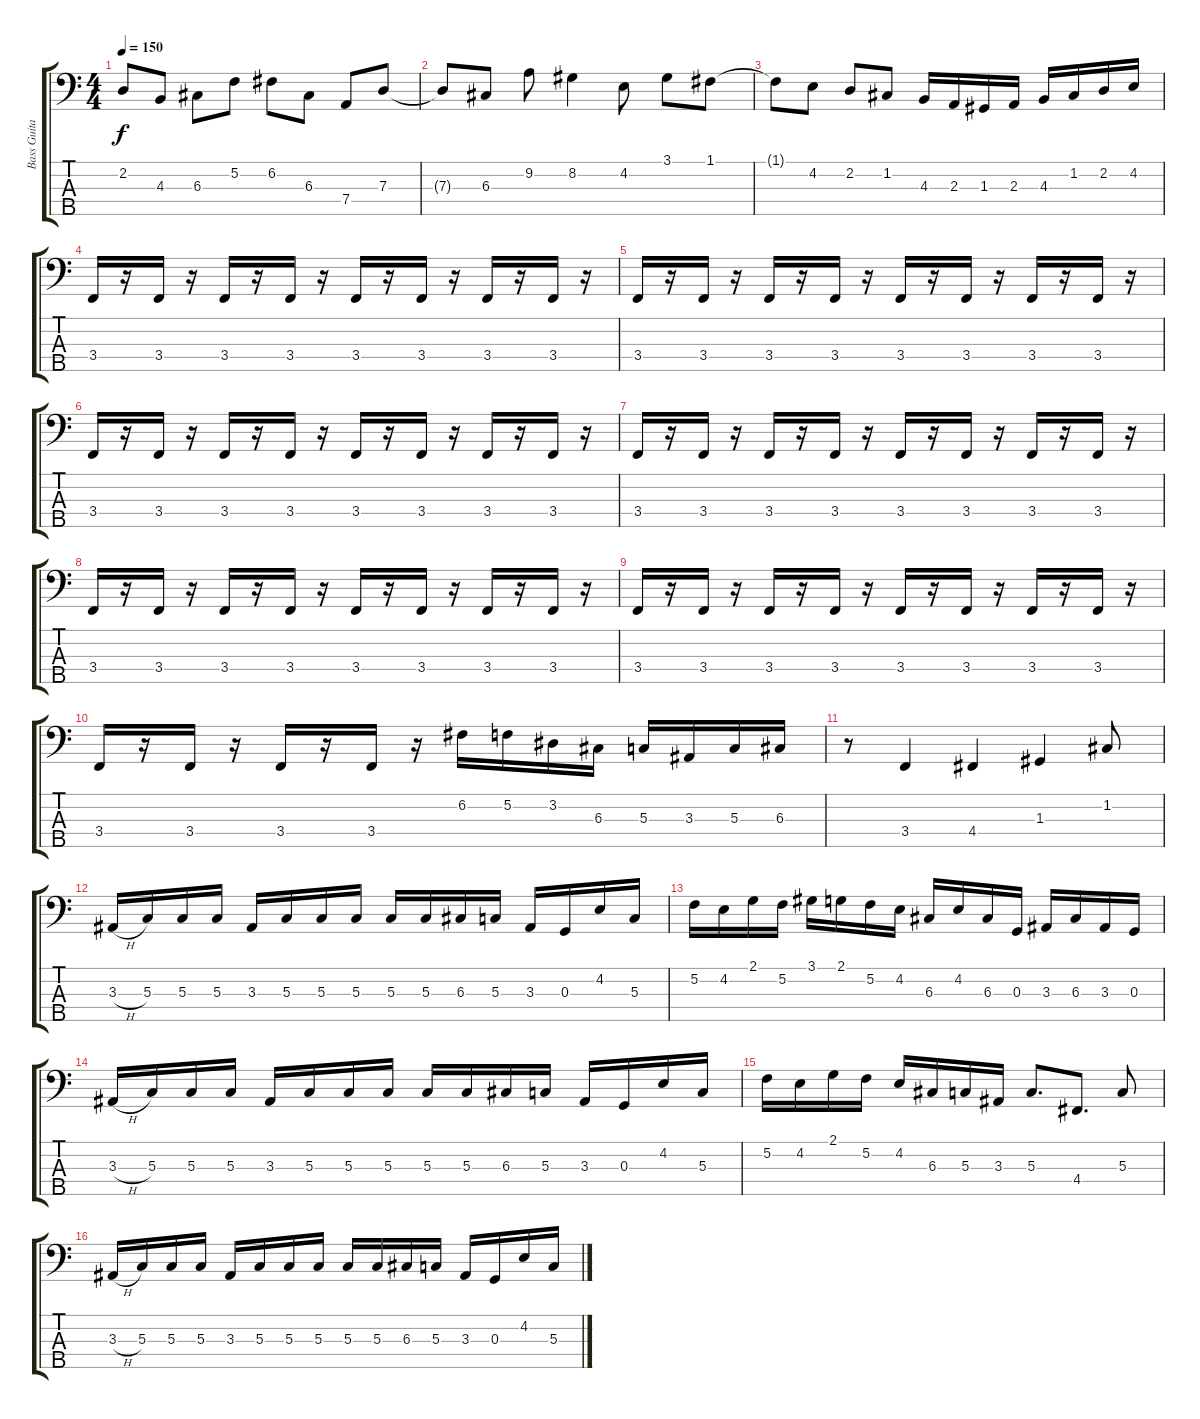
\track ("Bass Guitar" "Bass Guita") {instrument electricbasspick}
\staff {score tabs}
\tuning (F2 C2 G1 D1 A0) {hide}
\ts (4 4)
\tempo 150
\clef f4
\ks c
2.2{t}.8{dy f} 4.3.8 6.3.8 5.2.8 6.2.8 6.3.8 7.4.8 7.3.8 |
7.3{t}.8 6.3.8 9.2.8 8.2.4 4.2.8 3.1.8 1.1.8 |
1.1{t}.8 4.2.8 2.2.8 1.2.8 4.3.16 2.3.16 1.3.16 2.3.16 4.3.16 1.2.16 2.2.16 4.2.16 |
3.4.16 r.16 3.4.16 r.16 3.4.16 r.16 3.4.16 r.16 3.4.16 r.16 3.4.16 r.16 3.4.16 r.16 3.4.16 r.16 |
3.4.16 r.16 3.4.16 r.16 3.4.16 r.16 3.4.16 r.16 3.4.16 r.16 3.4.16 r.16 3.4.16 r.16 3.4.16 r.16 |
3.4.16 r.16 3.4.16 r.16 3.4.16 r.16 3.4.16 r.16 3.4.16 r.16 3.4.16 r.16 3.4.16 r.16 3.4.16 r.16 |
3.4.16 r.16 3.4.16 r.16 3.4.16 r.16 3.4.16 r.16 3.4.16 r.16 3.4.16 r.16 3.4.16 r.16 3.4.16 r.16 |
3.4.16 r.16 3.4.16 r.16 3.4.16 r.16 3.4.16 r.16 3.4.16 r.16 3.4.16 r.16 3.4.16 r.16 3.4.16 r.16 |
3.4.16 r.16 3.4.16 r.16 3.4.16 r.16 3.4.16 r.16 3.4.16 r.16 3.4.16 r.16 3.4.16 r.16 3.4.16 r.16 |
3.4.16 r.16 3.4.16 r.16 3.4.16 r.16 3.4.16 r.16 6.2.16 5.2.16 3.2.16 6.3.16 5.3.16 3.3.16 5.3.16 6.3.16 |
r.8 3.4.4 4.4.4 1.3.4 1.2.8 |
3.3{h}.16 5.3.16 5.3.16 5.3.16 3.3.16 5.3.16 5.3.16 5.3.16 5.3.16 5.3.16 6.3.16 5.3.16 3.3.16 0.3.16 4.2.16 5.3.16 |
5.2.16 4.2.16 2.1.16 5.2.16 3.1.16 2.1.16 5.2.16 4.2.16 6.3.16 4.2.16 6.3.16 0.3.16 3.3.16 6.3.16 3.3.16 0.3.16 |
3.3{h}.16 5.3.16 5.3.16 5.3.16 3.3.16 5.3.16 5.3.16 5.3.16 5.3.16 5.3.16 6.3.16 5.3.16 3.3.16 0.3.16 4.2.16 5.3.16 |
5.2.16 4.2.16 2.1.16 5.2.16 4.2.16 6.3.16 5.3.16 3.3.16 5.3.8{d} 4.4.8{d} 5.3.8 |
3.3{h}.16 5.3.16 5.3.16 5.3.16 3.3.16 5.3.16 5.3.16 5.3.16 5.3.16 5.3.16 6.3.16 5.3.16 3.3.16 0.3.16 4.2.16 5.3.16
